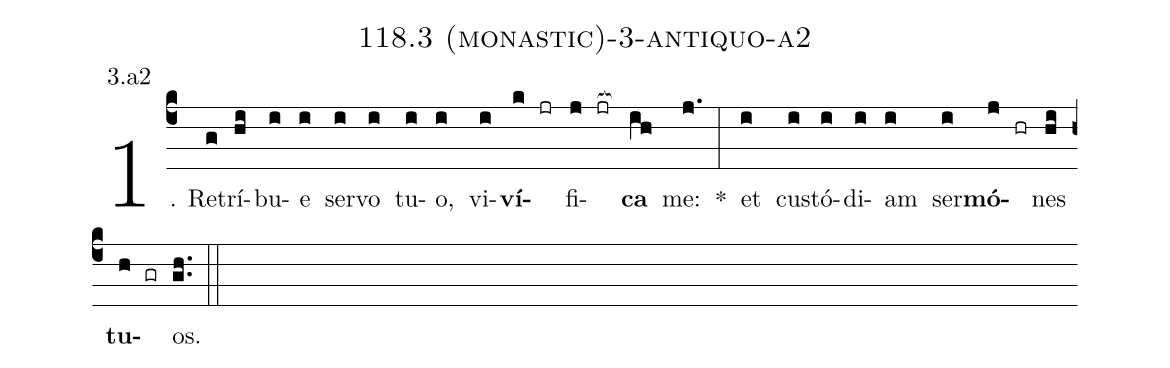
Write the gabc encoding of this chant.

name: 118.3 (monastic)-3-antiquo-a2;
annotation: 3.a2;
%%
(c4)1. Re(g)trí(hi)bu(i)e(i) ser(i)vo(i) tu(i)o,(i) vi(i)<b>ví</b>(k jr)fi(j jr[ocb:1{])<b>ca</b>(ih[ocb:0}]) me:(j.) *(:) et(i) cus(i)tó(i)di(i)am(i) ser(i)<b>mó</b>(j hr)nes(hi) <b>tu</b>(h gr)os.(gh..) (::)
